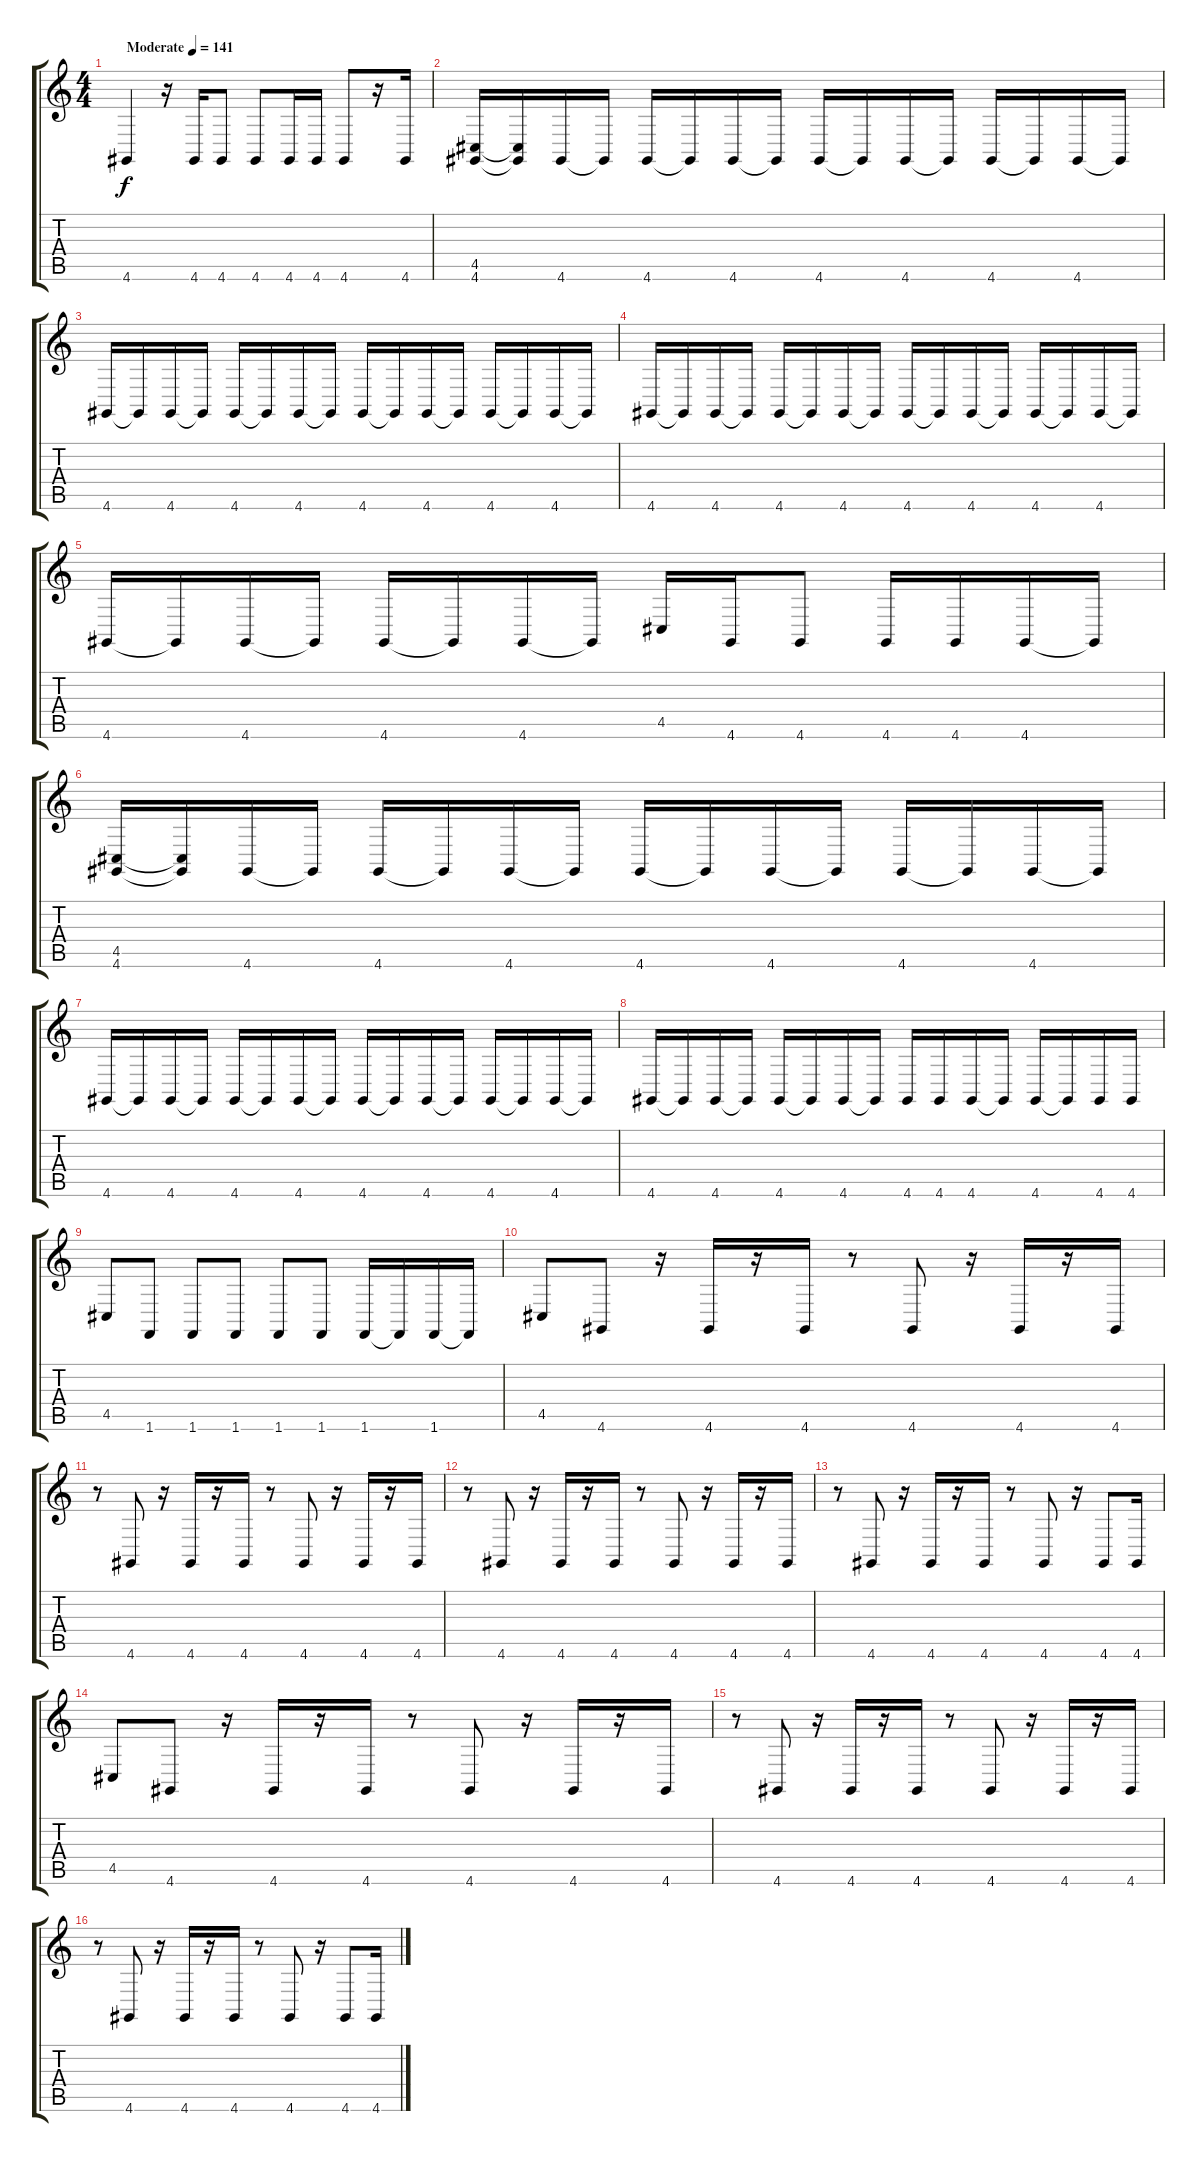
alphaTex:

\track "" {instrument acousticgrandpiano}
\staff {score tabs}
\tuning (E4 B3 G3 D3 A2 E2) {hide}
\ts (4 4)
\tempo (141 "Moderate")
\clef g2
\ks c
4.6.4{dy f instrument acousticgrandpiano} r.16 4.6.16 4.6.8 4.6.8 4.6.16 4.6.16 4.6.8 r.16 4.6.16 |
(4.5 4.6).16 (4.5{t} 4.6{t}).16 4.6.16 4.6{t}.16 4.6.16 4.6{t}.16 4.6.16 4.6{t}.16 4.6.16 4.6{t}.16 4.6.16 4.6{t}.16 4.6.16 4.6{t}.16 4.6.16 4.6{t}.16 |
4.6.16 4.6{t}.16 4.6.16 4.6{t}.16 4.6.16 4.6{t}.16 4.6.16 4.6{t}.16 4.6.16 4.6{t}.16 4.6.16 4.6{t}.16 4.6.16 4.6{t}.16 4.6.16 4.6{t}.16 |
4.6.16 4.6{t}.16 4.6.16 4.6{t}.16 4.6.16 4.6{t}.16 4.6.16 4.6{t}.16 4.6.16 4.6{t}.16 4.6.16 4.6{t}.16 4.6.16 4.6{t}.16 4.6.16 4.6{t}.16 |
4.6.16 4.6{t}.16 4.6.16 4.6{t}.16 4.6.16 4.6{t}.16 4.6.16 4.6{t}.16 4.5.16 4.6.16 4.6.8 4.6.16 4.6.16 4.6.16 4.6{t}.16 |
(4.5 4.6).16 (4.5{t} 4.6{t}).16 4.6.16 4.6{t}.16 4.6.16 4.6{t}.16 4.6.16 4.6{t}.16 4.6.16 4.6{t}.16 4.6.16 4.6{t}.16 4.6.16 4.6{t}.16 4.6.16 4.6{t}.16 |
4.6.16 4.6{t}.16 4.6.16 4.6{t}.16 4.6.16 4.6{t}.16 4.6.16 4.6{t}.16 4.6.16 4.6{t}.16 4.6.16 4.6{t}.16 4.6.16 4.6{t}.16 4.6.16 4.6{t}.16 |
4.6.16 4.6{t}.16 4.6.16 4.6{t}.16 4.6.16 4.6{t}.16 4.6.16 4.6{t}.16 4.6.16 4.6.16 4.6.16 4.6{t}.16 4.6.16 4.6{t}.16 4.6.16 4.6.16 |
4.5.8 1.6.8 1.6.8 1.6.8 1.6.8 1.6.8 1.6.16 1.6{t}.16 1.6.16 1.6{t}.16 |
4.5.8 4.6.8 r.16 4.6.16 r.16 4.6.16 r.8 4.6.8 r.16 4.6.16 r.16 4.6.16 |
r.8 4.6.8 r.16 4.6.16 r.16 4.6.16 r.8 4.6.8 r.16 4.6.16 r.16 4.6.16 |
r.8 4.6.8 r.16 4.6.16 r.16 4.6.16 r.8 4.6.8 r.16 4.6.16 r.16 4.6.16 |
r.8 4.6.8 r.16 4.6.16 r.16 4.6.16 r.8 4.6.8 r.16 4.6.8 4.6.16 |
4.5.8 4.6.8 r.16 4.6.16 r.16 4.6.16 r.8 4.6.8 r.16 4.6.16 r.16 4.6.16 |
r.8 4.6.8 r.16 4.6.16 r.16 4.6.16 r.8 4.6.8 r.16 4.6.16 r.16 4.6.16 |
r.8 4.6.8 r.16 4.6.16 r.16 4.6.16 r.8 4.6.8 r.16 4.6.8 4.6.16
